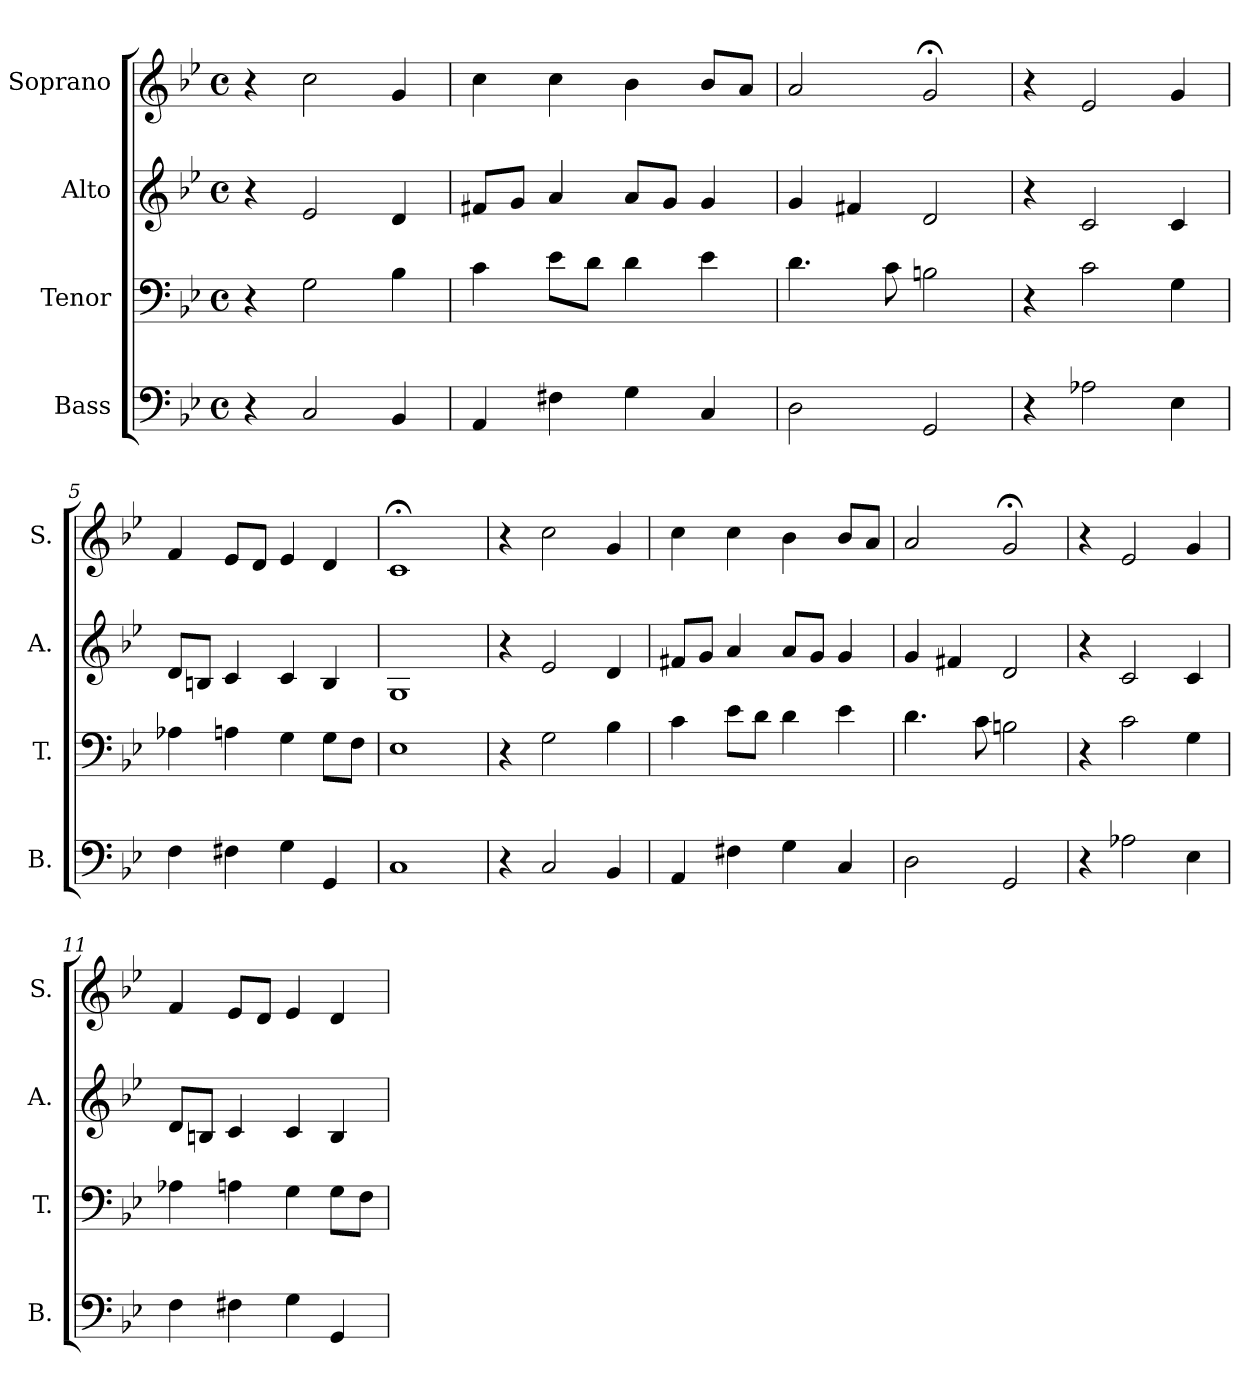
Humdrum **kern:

**kern	**kern	**kern	**kern
*part4	*part3	*part2	*part1
*staff4	*staff3	*staff2	*staff1
*I"Bass	*I"Tenor	*I"Alto	*I"Soprano
*I'B.	*I'T.	*I'A.	*I'S.
*clefF4	*clefF4	*clefG2	*clefG2
*k[b-e-]	*k[b-e-]	*k[b-e-]	*k[b-e-]
*g:	*g:	*g:	*g:
*M4/4	*M4/4	*M4/4	*M4/4
*met(c)	*met(c)	*met(c)	*met(c)
=1	=1	=1	=1
4r	4r	4r	4r
2C/	2G\	2e-/	2cc\
4BB-/	4B-\	4d/	4g/
=2	=2	=2	=2
4AA/	4c\	8f#X/L	4cc\
.	.	8g/J	.
4F#X\	8e-\L	4a/	4cc\
.	8d\J	.	.
4G\	4d\	8a/L	4b-\
.	.	8g/J	.
4C/	4e-\	4g/	8b-/L
.	.	.	8a/J
=3	=3	=3	=3
2D\	4.d\	4g/	2a/
.	.	4f#X/	.
.	8c\	.	.
2GG/	2Bn\	2d/	2g;</
=4	=4	=4	=4
4r	4r	4r	4r
2A-X\	2c\	2c/	2e-/
4E-\	4G\	4c/	4g/
!!LO:LB:g=z
=5	=5	=5	=5
4F\	4A-X\	8d/L	4f/
.	.	8Bn/J	.
4F#X\	4An\	4c/	8e-/L
.	.	.	8d/J
4G\	4G\	4c/	4e-/
4GG/	8G\L	4B/	4d/
.	8F\J	.	.
=6	=6	=6	=6
1C	1E-	1G	1c;<
=7	=7	=7	=7
4r	4r	4r	4r
2C/	2G\	2e-/	2cc\
4BB-/	4B-\	4d/	4g/
=8	=8	=8	=8
4AA/	4c\	8f#X/L	4cc\
.	.	8g/J	.
4F#X\	8e-\L	4a/	4cc\
.	8d\J	.	.
4G\	4d\	8a/L	4b-\
.	.	8g/J	.
4C/	4e-\	4g/	8b-/L
.	.	.	8a/J
=9	=9	=9	=9
2D\	4.d\	4g/	2a/
.	.	4f#X/	.
.	8c\	.	.
2GG/	2Bn\	2d/	2g;</
!!LO:LB:g=z
=10	=10	=10	=10
4r	4r	4r	4r
2A-X\	2c\	2c/	2e-/
4E-\	4G\	4c/	4g/
=11	=11	=11	=11
4F\	4A-X\	8d/L	4f/
.	.	8Bn/J	.
4F#X\	4An\	4c/	8e-/L
.	.	.	8d/J
4G\	4G\	4c/	4e-/
4GG/	8G\L	4B/	4d/
.	8F\J	.	.
=	=	=	=
*-	*-	*-	*-
